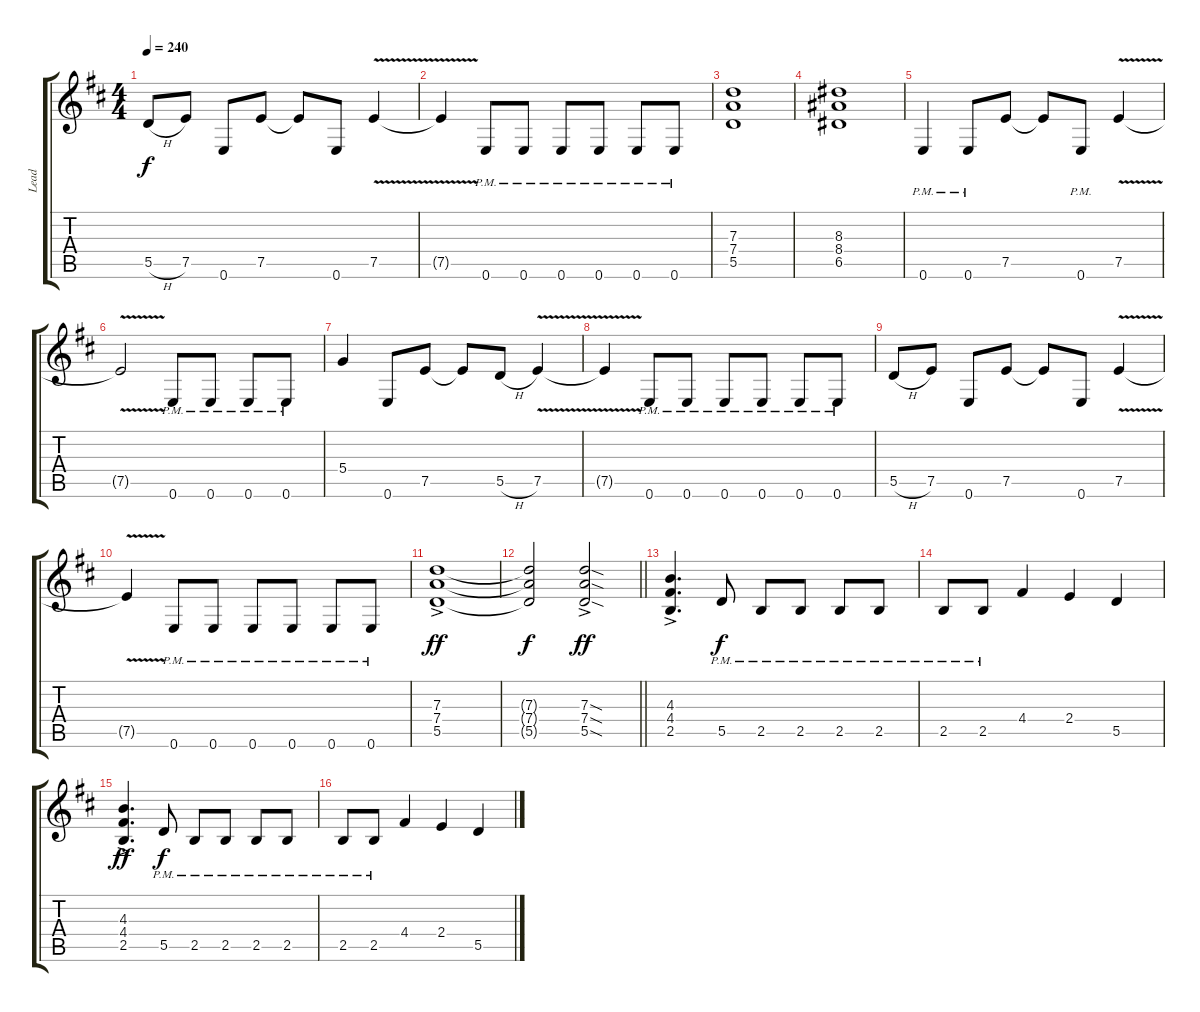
\track ("Lead" "Lead") {instrument overdrivenguitar}
\staff {score tabs}
\tuning (E4 B3 G3 D3 A2 E2) {hide}
\ts (4 4)
\tempo 240
\clef g2
\ks d
5.5{h}.8{dy f} 7.5.8 0.6.8 7.5.8 7.5{t}.8 0.6.8 7.5{v}.4 |
7.5{v t}.4 0.6{pm}.8 0.6{pm}.8 0.6{pm}.8 0.6{pm}.8 0.6{pm}.8 0.6{pm}.8 |
(7.3 7.4 5.5).1 |
(8.3 8.4 6.5).1 |
0.6{pm}.4 0.6{pm}.8 7.5.8 7.5{t}.8 0.6{pm}.8 7.5{v}.4 |
7.5{v t}.2 0.6{pm}.8 0.6{pm}.8 0.6{pm}.8 0.6{pm}.8 |
5.4.4 0.6.8 7.5.8 7.5{t}.8 5.5{h}.8 7.5{v}.4 |
7.5{v t}.4 0.6{pm}.8 0.6{pm}.8 0.6{pm}.8 0.6{pm}.8 0.6{pm}.8 0.6{pm}.8 |
5.5{h}.8 7.5.8 0.6.8 7.5.8 7.5{t}.8 0.6.8 7.5{v}.4 |
7.5{v t}.4 0.6{pm}.8 0.6{pm}.8 0.6{pm}.8 0.6{pm}.8 0.6{pm}.8 0.6{pm}.8 |
(7.3{ac} 7.4{ac} 5.5{ac}).1{dy ff} |
\barLineRight lightlight
(7.3{t} 7.4{t} 5.5{t}).2{dy f} (7.3{sod ac} 7.4{sod ac} 5.5{sod ac}).2{dy ff} |
(4.3{ac} 4.4{ac} 2.5{ac}).4{d} 5.5{pm}.8{dy f} 2.5{pm}.8 2.5{pm}.8 2.5{pm}.8 2.5{pm}.8 |
2.5{pm}.8 2.5{pm}.8 4.4.4 2.4.4 5.5.4 |
(4.3{ac} 4.4{ac} 2.5{ac}).4{d dy ff} 5.5{pm}.8{dy f} 2.5{pm}.8 2.5{pm}.8 2.5{pm}.8 2.5{pm}.8 |
2.5{pm}.8 2.5{pm}.8 4.4.4 2.4.4 5.5.4
